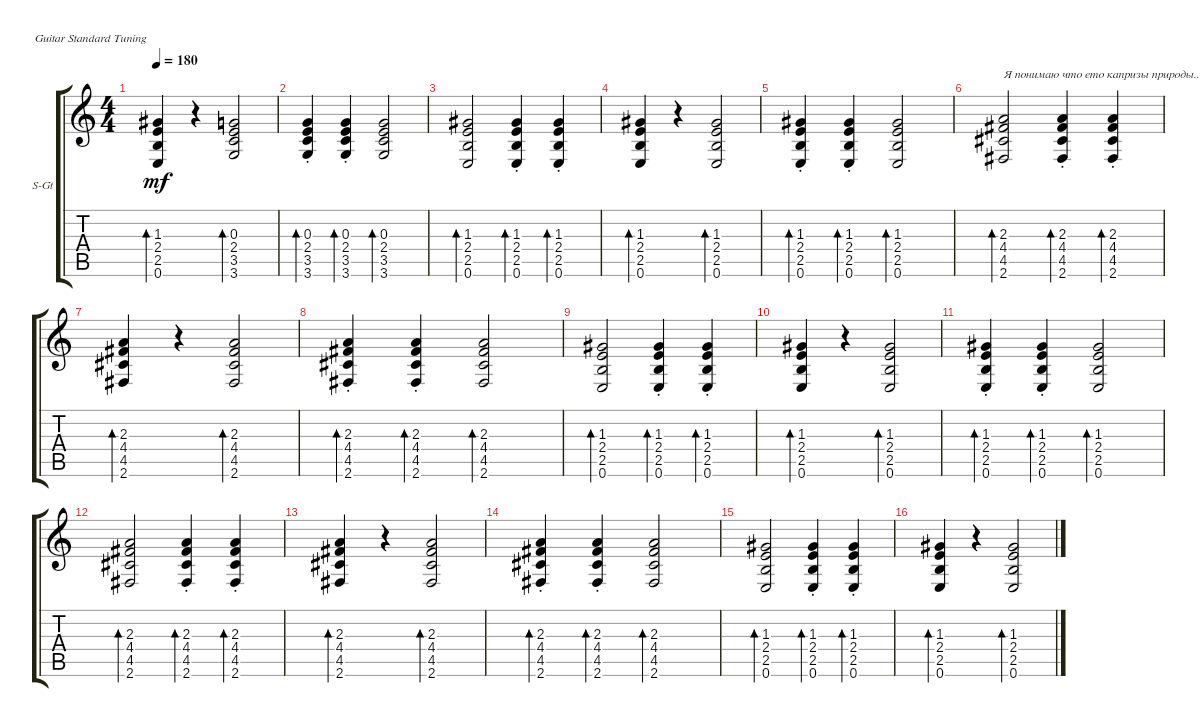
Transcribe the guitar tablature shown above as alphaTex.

\defaultSystemsLayout 4
\bracketExtendMode groupsimilarinstruments
\firstSystemTrackNameOrientation horizontal
\otherSystemsTrackNameOrientation horizontal
\track ("Виктор Цой" "S-Gt") {mute instrument acousticguitarsteel}
\staff {score tabs}
\tuning (E4 B3 G3 D3 A2 E2)
\ts (4 4)
\tempo 180
\clef g2
\ks c
(0.6 2.5 2.4 1.3).4{bd 64 dy mf} r.4 (3.6 3.5 2.4 0.3).2{bd 65} |
(3.6{st} 3.5{st} 2.4{st} 0.3{st}).4{bd 65} (3.6{st} 3.5{st} 2.4{st} 0.3{st}).4{bd 64} (3.6 3.5 2.4 0.3).2{bd 65} |
(0.6 2.5 2.4 1.3).2{bd 65} (0.6{st} 2.5{st} 2.4{st} 1.3{st}).4{bd 64} (0.6{st} 2.5{st} 2.4{st} 1.3{st}).4{bd 65} |
(0.6 2.5 2.4 1.3).4{bd 64} r.4 (0.6 2.5 2.4 1.3).2{bd 65} |
(0.6{st} 2.5{st} 2.4{st} 1.3{st}).4{bd 65} (0.6{st} 2.5{st} 2.4{st} 1.3{st}).4{bd 64} (0.6 2.5 2.4 1.3).2{bd 65} |
(2.6 4.5 4.4 2.3).2{bd 65 txt "Я понимаю что ето капризы природы..."} (2.6{st} 4.5{st} 4.4{st} 2.3{st}).4{bd 64} (2.6{st} 4.5{st} 4.4{st} 2.3{st}).4{bd 65} |
(2.6 4.5 4.4 2.3).4{bd 64} r.4 (2.6 4.5 4.4 2.3).2{bd 65} |
(2.6{st} 4.5{st} 4.4{st} 2.3{st}).4{bd 65} (2.6{st} 4.5{st} 4.4{st} 2.3{st}).4{bd 64} (2.6 4.5 4.4 2.3).2{bd 65} |
(0.6 2.5 2.4 1.3).2{bd 65} (0.6{st} 2.5{st} 2.4{st} 1.3{st}).4{bd 64} (0.6{st} 2.5{st} 2.4{st} 1.3{st}).4{bd 65} |
(0.6 2.5 2.4 1.3).4{bd 64} r.4 (0.6 2.5 2.4 1.3).2{bd 65} |
(0.6{st} 2.5{st} 2.4{st} 1.3{st}).4{bd 65} (0.6{st} 2.5{st} 2.4{st} 1.3{st}).4{bd 64} (0.6 2.5 2.4 1.3).2{bd 65} |
(2.6 4.5 4.4 2.3).2{bd 65} (2.6{st} 4.5{st} 4.4{st} 2.3{st}).4{bd 64} (2.6{st} 4.5{st} 4.4{st} 2.3{st}).4{bd 65} |
(2.6 4.5 4.4 2.3).4{bd 64} r.4 (2.6 4.5 4.4 2.3).2{bd 65} |
(2.6{st} 4.5{st} 4.4{st} 2.3{st}).4{bd 65} (2.6{st} 4.5{st} 4.4{st} 2.3{st}).4{bd 64} (2.6 4.5 4.4 2.3).2{bd 65} |
(0.6 2.5 2.4 1.3).2{bd 65} (0.6{st} 2.5{st} 2.4{st} 1.3{st}).4{bd 64} (0.6{st} 2.5{st} 2.4{st} 1.3{st}).4{bd 65} |
(0.6 2.5 2.4 1.3).4{bd 64} r.4 (0.6 2.5 2.4 1.3).2{bd 65}
